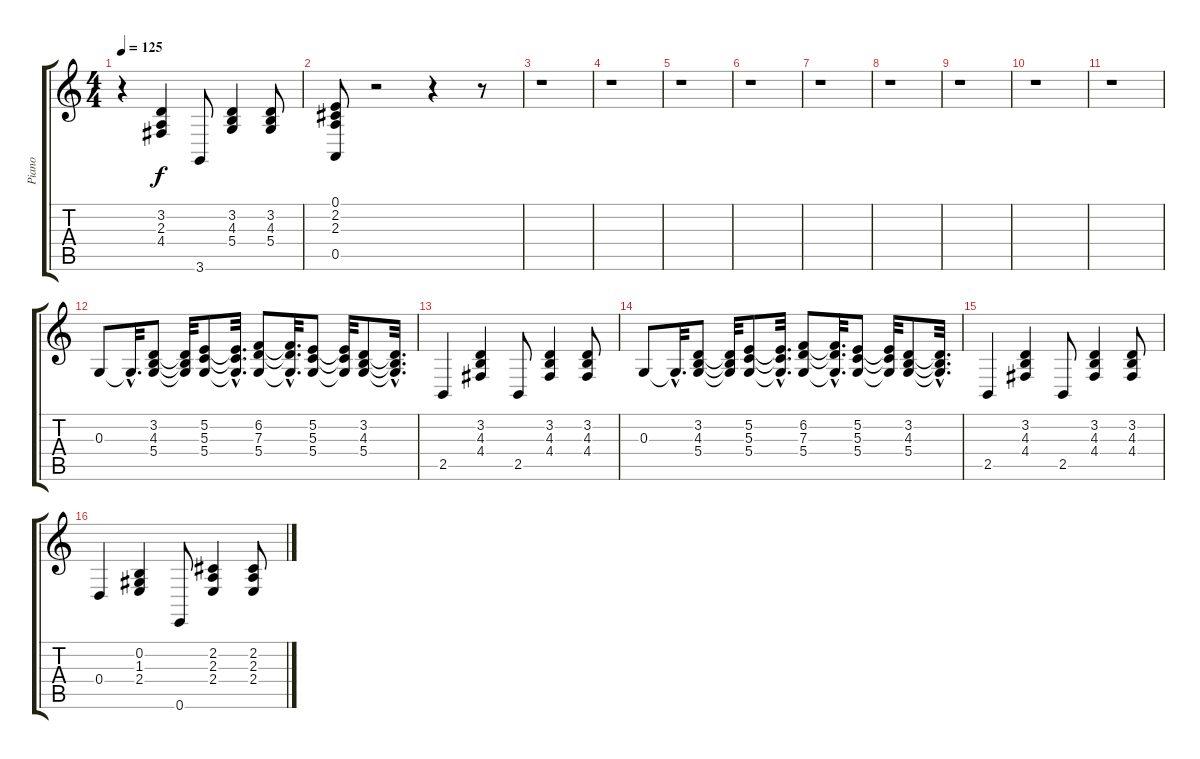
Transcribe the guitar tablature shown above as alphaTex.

\track ("Piano" "Piano") {instrument acousticgrandpiano}
\staff {score tabs}
\tuning (E4 B3 G3 D3 A2 E2) {hide}
\ts (4 4)
\tempo 125
\clef g2
\ks c
r.4{dy f} (3.2 2.3 4.4).4 3.6.8 (3.2 4.3 5.4).4 (3.2 4.3 5.4).8 |
(0.1 2.2 2.3 0.5).8 r.2 r.4 r.8 |
r.1 |
r.1 |
r.1 |
r.1 |
r.1 |
r.1 |
r.1 |
r.1 |
r.1 |
0.3.8 0.3{hac t}.32{d} (3.2 4.3 5.4).8 (3.2{t} 4.3{t} 5.4{t}).32 (5.2 5.3 5.4).8 (5.2{hac t} 5.3{hac t} 5.4{hac t}).32{d} (6.2 7.3 5.4).8 (6.2{hac t} 7.3{hac t} 5.4{hac t}).32{d} (5.2 5.3 5.4).8 (5.2{t} 5.3{t} 5.4{t}).32 (3.2 4.3 5.4).8 (3.2{hac t} 4.3{hac t} 5.4{hac t}).32{d} |
2.5.4 (3.2 4.3 4.4).4 2.5.8 (3.2 4.3 4.4).4 (3.2 4.3 4.4).8 |
0.3.8 0.3{hac t}.32{d} (3.2 4.3 5.4).8 (3.2{t} 4.3{t} 5.4{t}).32 (5.2 5.3 5.4).8 (5.2{hac t} 5.3{hac t} 5.4{hac t}).32{d} (6.2 7.3 5.4).8 (6.2{hac t} 7.3{hac t} 5.4{hac t}).32{d} (5.2 5.3 5.4).8 (5.2{t} 5.3{t} 5.4{t}).32 (3.2 4.3 5.4).8 (3.2{hac t} 4.3{hac t} 5.4{hac t}).32{d} |
2.5.4 (3.2 4.3 4.4).4 2.5.8 (3.2 4.3 4.4).4 (3.2 4.3 4.4).8 |
0.4.4 (0.2 1.3 2.4).4 0.6.8 (2.2 2.3 2.4).4 (2.2 2.3 2.4).8
